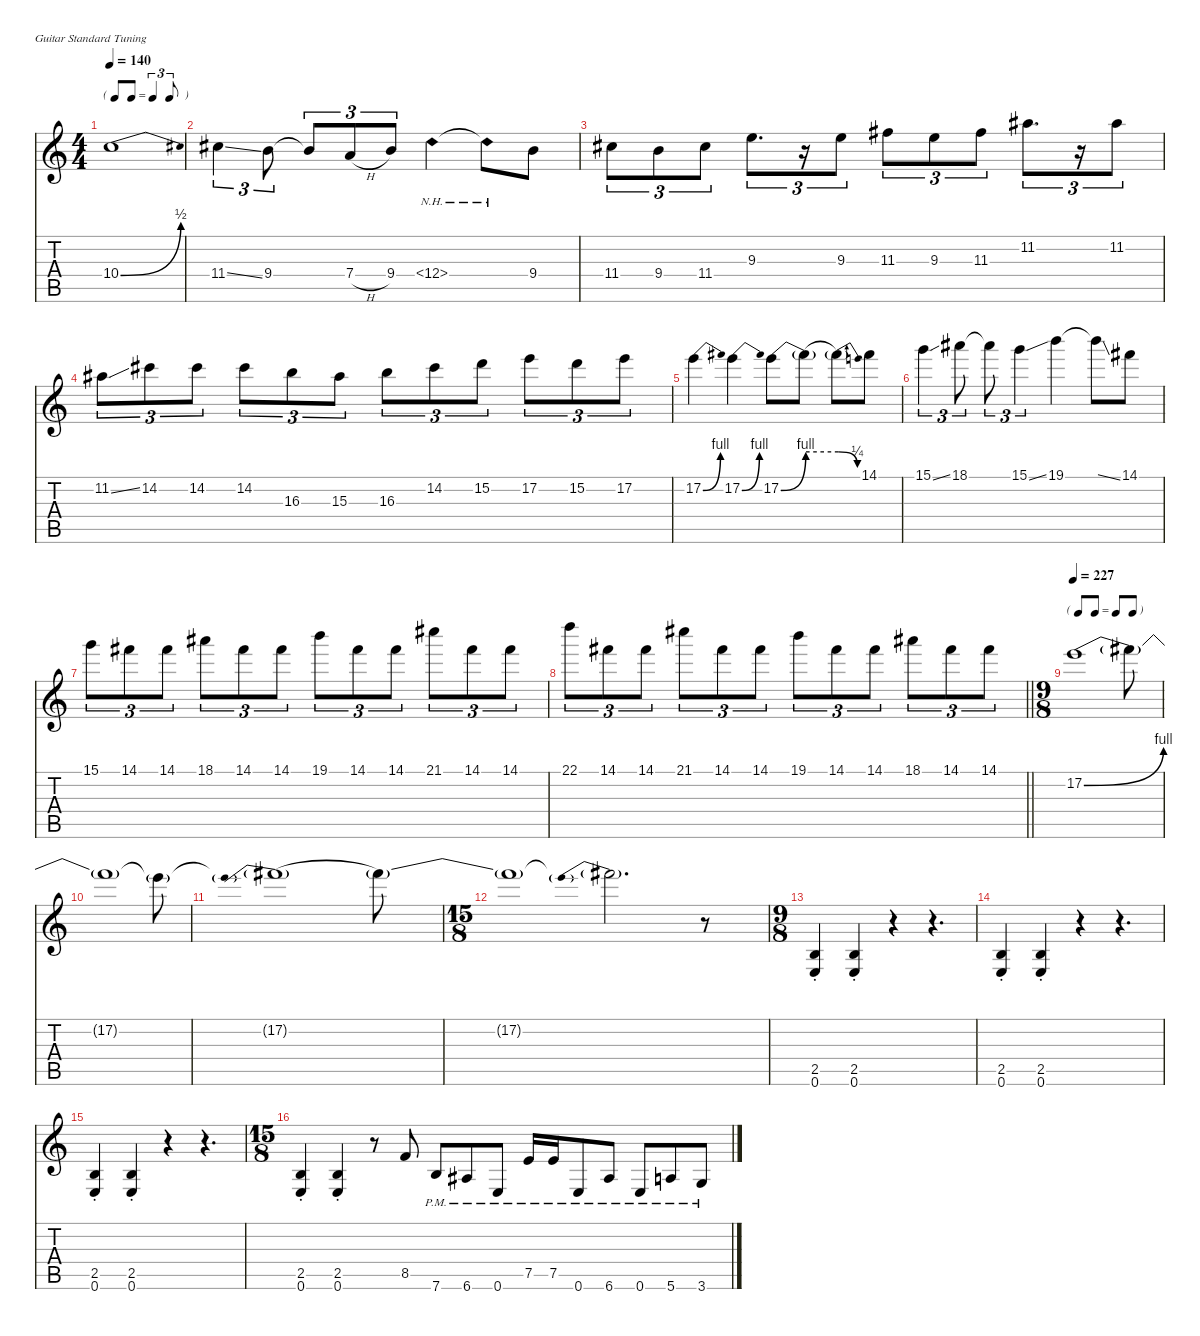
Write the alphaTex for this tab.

\defaultSystemsLayout 4
\hideDynamics
\bracketExtendMode nobrackets
\singleTrackTrackNamePolicy hidden
\multiTrackTrackNamePolicy hidden
\firstSystemTrackNameMode fullname
\firstSystemTrackNameOrientation horizontal
\otherSystemsTrackNameOrientation horizontal
\track ("Rhythm Guitar 1 [Mikael Akerfeldt + Pete" "dist.guit.") {defaultSystemsLayout 4 mute instrument distortionguitar}
\staff {score tabs}
\tuning (E4 B3 G3 D3 A2 E2)
\ts (4 4)
\tf triplet8th
\tempo 140
\clef g2
\ks c
10.4{be (bend 0 0 60 2) t}.1{dy mf beam Down} |
11.4{ss acc #}.4{tu (3 2) beam Down} 9.4.8{tu (3 2) beam Down} 9.4{t}.8{tu (3 2) beam Up} 7.4{h}.8{tu (3 2) beam Up} 9.4.8{tu (3 2) beam Up} 6.4{nh acc #}.4{beam Down} 6.4{nh t acc #}.8{beam Down} 9.4.8{beam Down} |
11.4{acc #}.8{tu (3 2) beam Down} 9.4.8{tu (3 2) beam Down} 11.4{acc #}.8{tu (3 2) beam Down} 9.3.8{d tu (3 2) beam Down} r.16{tu (3 2) beam Down} 9.3.8{tu (3 2) beam Down} 11.3{acc #}.8{tu (3 2) beam Down} 9.3.8{tu (3 2) beam Down} 11.3{acc #}.8{tu (3 2) beam Down} 11.2{acc #}.8{d tu (3 2) beam Down} r.16{tu (3 2) beam Down} 11.2{acc #}.8{tu (3 2) beam Down} |
11.2{ss acc #}.8{tu (3 2) beam Down} 14.2{acc #}.8{tu (3 2) beam Down} 14.2{acc #}.8{tu (3 2) beam Down} 14.2{acc #}.8{tu (3 2) beam Down} 16.3.8{tu (3 2) beam Down} 15.3{acc #}.8{tu (3 2) beam Down} 16.3.8{tu (3 2) beam Down} 14.2{acc #}.8{tu (3 2) beam Down} 15.2.8{tu (3 2) beam Down} 17.2.8{tu (3 2) beam Down} 15.2.8{tu (3 2) beam Down} 17.2.8{tu (3 2) beam Down} |
17.2{be (bend 0 0 19.999999199999998 4)}.4{beam Down} 17.2{be (bend 0 0 19.999999199999998 4)}.4{beam Down} 17.2{be (bend 0 0 60 4)}.8{beam Down} 17.2{be (hold 0 4 60 4) t}.8{beam Down} 17.2{be (release 0 4 60 1) t}.8{beam Down} 14.1{acc #}.8{beam Down} |
15.1{ss}.4{tu (3 2) beam Down} 18.1{acc #}.8{tu (3 2) beam Down} 18.1{t acc #}.8{tu (3 2) beam Down} 15.1{ss}.4{tu (3 2) beam Down} 19.1.4{beam Down} 19.1{ss t}.8{beam Down} 14.1{acc #}.8{beam Down} |
15.1.8{tu (3 2) beam Down} 14.1{acc #}.8{tu (3 2) beam Down} 14.1{acc #}.8{tu (3 2) beam Down} 18.1{acc #}.8{tu (3 2) beam Down} 14.1{acc #}.8{tu (3 2) beam Down} 14.1{acc #}.8{tu (3 2) beam Down} 19.1.8{tu (3 2) beam Down} 14.1{acc #}.8{tu (3 2) beam Down} 14.1{acc #}.8{tu (3 2) beam Down} 21.1{acc #}.8{tu (3 2) beam Down} 14.1{acc #}.8{tu (3 2) beam Down} 14.1{acc #}.8{tu (3 2) beam Down} |
\barLineRight lightlight
22.1.8{tu (3 2) beam Down} 14.1{acc #}.8{tu (3 2) beam Down} 14.1{acc #}.8{tu (3 2) beam Down} 21.1{acc #}.8{tu (3 2) beam Down} 14.1{acc #}.8{tu (3 2) beam Down} 14.1{acc #}.8{tu (3 2) beam Down} 19.1.8{tu (3 2) beam Down} 14.1{acc #}.8{tu (3 2) beam Down} 14.1{acc #}.8{tu (3 2) beam Down} 18.1{acc #}.8{tu (3 2) beam Down} 14.1{acc #}.8{tu (3 2) beam Down} 14.1{acc #}.8{tu (3 2) beam Down} |
\ts (9 8)
\beaming (8 3 3 3)
\tf none
\tempo 227
17.2{be (bend 0 0 60 4)}.1{beam Down} 17.2{t}.8{beam Down} |
17.2{t}.1{beam Down} 17.2{t}.8{beam Down} |
17.2{be (prebend 0 4 60 4) t}.1{beam Down} 17.2{t}.8{beam Down} |
\ts (15 8)
\beaming (8 3 3 3 3 3)
17.2{t}.1{beam Down} 17.2{be (prebend 0 4 60 4) t}.2{d beam Down} r.8{beam Down} |
\ts (9 8)
\beaming (8 3 3 3)
(2.5{st} 0.6{st}).4{dy f beam Up} (2.5{st} 0.6{st}).4{beam Up} r.4{beam Up} r.4{d beam Up} |
(2.5{st} 0.6{st}).4{beam Up} (2.5{st} 0.6{st}).4{beam Up} r.4{beam Up} r.4{d beam Up} |
(2.5{st} 0.6{st}).4{beam Up} (2.5{st} 0.6{st}).4{beam Up} r.4{beam Up} r.4{d beam Up} |
\ts (15 8)
\beaming (8 3 3 3 3 3)
(2.5{st} 0.6{st}).4{beam Up} (2.5{st} 0.6{st}).4{beam Up} r.8{beam Up} 8.5.8{beam Up} 7.6{pm}.8{beam Up} 6.6{pm acc #}.8{beam Up} 0.6{pm}.8{beam Up} 7.5{pm}.16{beam Up} 7.5{pm}.16{beam Up} 0.6{pm}.8{beam Up} 6.6{pm acc #}.8{beam Up} 0.6{pm}.8{beam Up} 5.6{pm}.8{beam Up} 3.6{pm}.8{beam Up}
